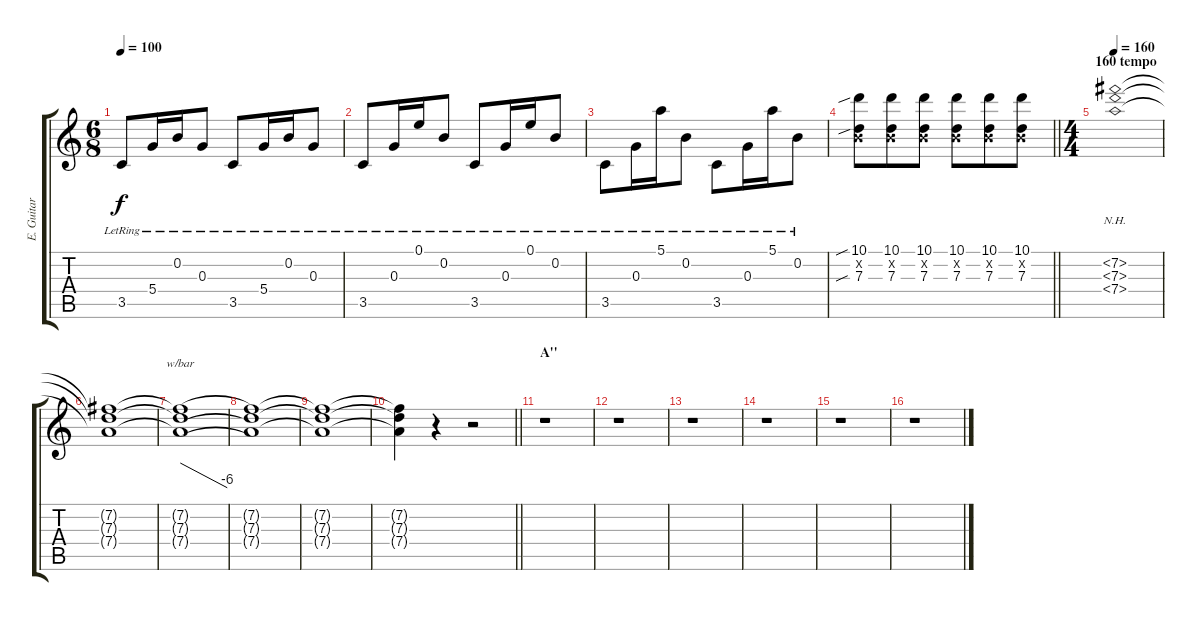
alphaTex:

\track ("E. Guitar II" "E. Guitar ") {instrument overdrivenguitar}
\staff {score tabs}
\tuning (E4 B3 G3 D3 A2 E2) {hide}
\ts (6 8)
\tempo 100
\clef g2
\ks c
3.5{lr}.8{dy f} 5.4{lr}.16 0.2{lr}.16 0.3{lr}.8 3.5{lr}.8 5.4{lr}.16 0.2{lr}.16 0.3{lr}.8 |
3.5{lr}.8 0.3{lr}.16 0.1{lr}.16 0.2{lr}.8 3.5{lr}.8 0.3{lr}.16 0.1{lr}.16 0.2{lr}.8 |
3.5{lr}.8 0.3{lr}.16 5.1{lr}.16 0.2{lr}.8 3.5{lr}.8 0.3{lr}.16 5.1{lr}.16 0.2{lr}.8 |
\barLineRight lightlight
(10.1{sib} 0.2{x} 7.3{sib}).8 (10.1 0.2{x} 7.3).8 (10.1 0.2{x} 7.3).8 (10.1 0.2{x} 7.3).8 (10.1 0.2{x} 7.3).8 (10.1 0.2{x} 7.3).8 |
\ts (4 4)
\section ("" "160 tempo")
\tempo 160
(7.2{nh} 7.3{nh} 7.4{nh}).1 |
(7.2{t} 7.3{t} 7.4{t}).1 |
(7.2{t} 7.3{t} 7.4{t}).1{tbe (dive default 0 0 60 -24)} |
(7.2{t} 7.3{t} 7.4{t}).1 |
(7.2{t} 7.3{t} 7.4{t}).1 |
\barLineRight lightlight
(7.2{t} 7.3{t} 7.4{t}).4 r.4 r.2 |
\section ("" "A''")
r.1 |
r.1 |
r.1 |
r.1 |
r.1 |
r.1
